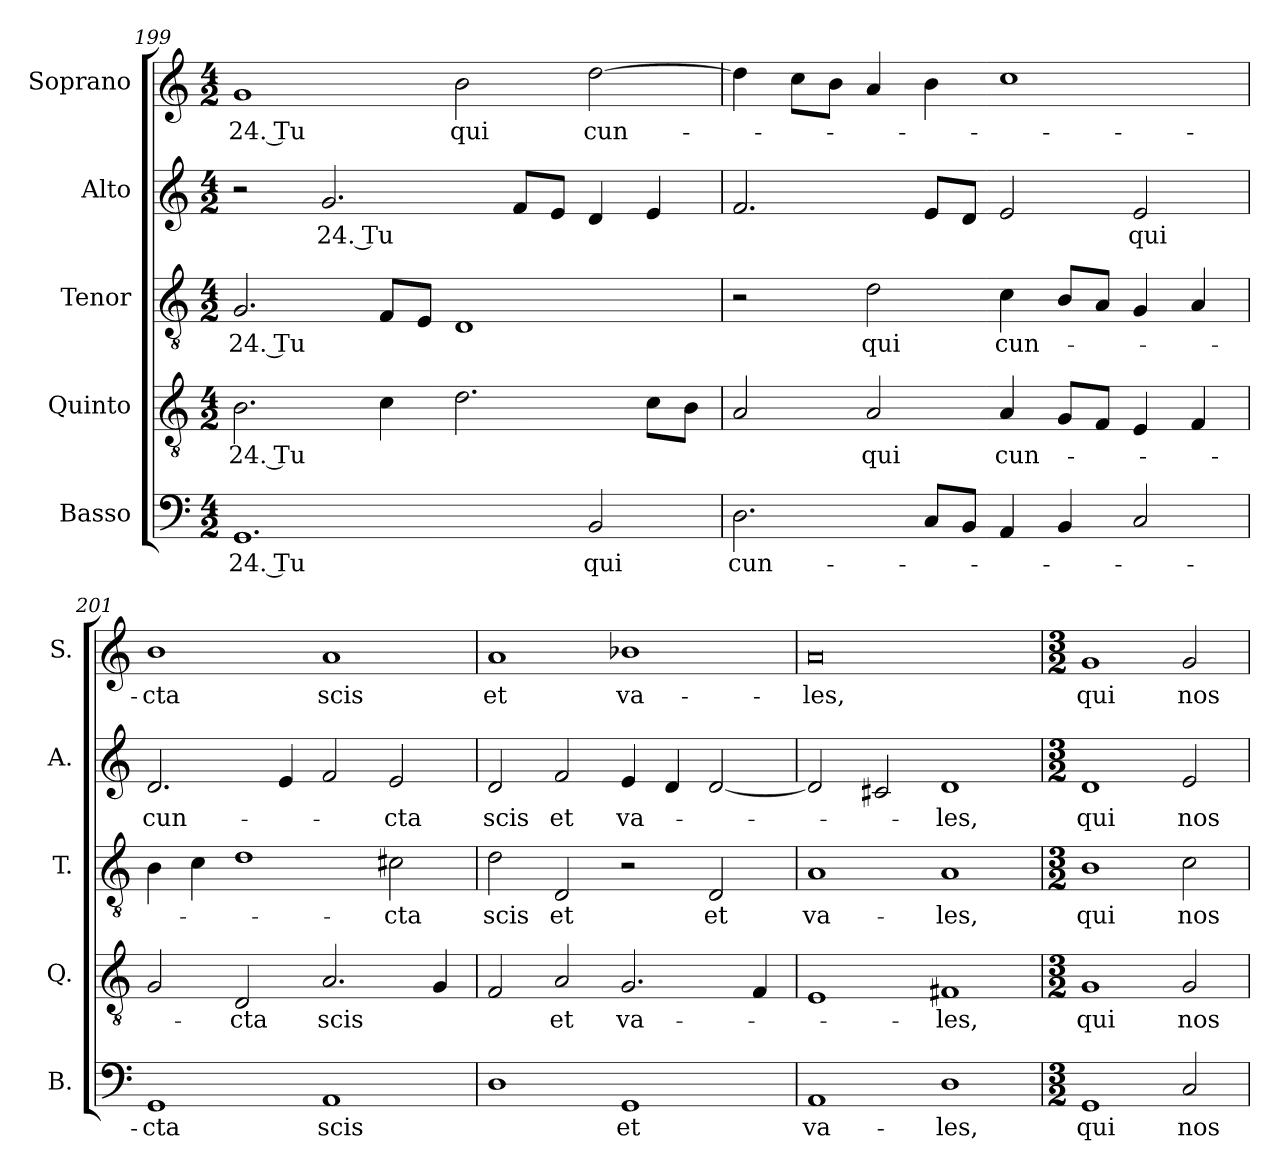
**kern	**text	**kern	**text	**kern	**text	**kern	**text	**kern	**text
*part5	*part5	*part4	*part4	*part3	*part3	*part2	*part2	*part1	*part1
*staff5	*staff5	*staff4	*staff4	*staff3	*staff3	*staff2	*staff2	*staff1	*staff1
*I"Basso	*	*I"Quinto	*	*I"Tenor	*	*I"Alto	*	*I"Soprano	*
*I'B.	*	*I'Q.	*	*I'T.	*	*I'A.	*	*I'S.	*
*clefF4	*	*clefGv2	*	*clefGv2	*	*clefG2	*	*clefG2	*
*	*	*ITrd7c12	*	*ITrd7c12	*	*	*	*	*
*k[]	*	*k[]	*	*k[]	*	*k[]	*	*k[]	*
*C:	*	*C:	*	*C:	*	*C:	*	*C:	*
*M4/2	*	*M4/2	*	*M4/2	*	*M4/2	*	*M4/2	*
=199	=199	=199	=199	=199	=199	=199	=199	=199	=199
!	!LO:LY:b:color=#000000	!	!	!	!	!	!	!	!
!	!	!	!LO:LY:b:color=#000000	!	!	!	!	!	!
!	!	!	!	!	!LO:LY:b:color=#000000	!	!	!	!
!	!	!	!	!	!	!	!	!	!LO:LY:b:color=#000000
1.GGi	24. Tu	2.BBi\	24. Tu	2.GGi/	24. Tu	2r	.	1gi	24. Tu
!	!	!	!	!	!	!	!LO:LY:b:color=#000000	!	!
.	.	.	.	.	.	2.gi/	24. Tu	.	.
.	.	4Ci\	.	8FFi/L	.	.	.	.	.
.	.	.	.	8EEi/J	.	.	.	.	.
!	!	!	!	!	!	!	!	!	!LO:LY:b:color=#000000
.	.	2.Di\	.	1DDi	.	.	.	2bi\	qui
.	.	.	.	.	.	8fi/L	.	.	.
.	.	.	.	.	.	8ei/J	.	.	.
!	!LO:LY:b:color=#000000	!	!	!	!	!	!	!	!
!	!	!	!	!	!	!	!	!	!LO:LY:b:color=#000000
2BBi/	qui	.	.	.	.	4di/	.	[2ddi\	cun-
.	.	8Ci\L	.	.	.	4ei/	.	.	.
.	.	8BBi\J	.	.	.	.	.	.	.
=200	=200	=200	=200	=200	=200	=200	=200	=200	=200
!	!LO:LY:b:color=#000000	!	!	!	!	!	!	!	!
2.Di\	cun-	2AAi/	.	2r	.	2.fi/	.	4ddi\]	.
.	.	.	.	.	.	.	.	8cci\L	.
.	.	.	.	.	.	.	.	8bi\J	.
!	!	!	!LO:LY:b:color=#000000	!	!	!	!	!	!
!	!	!	!	!	!LO:LY:b:color=#000000	!	!	!	!
.	.	2AAi/	qui	2Di\	qui	.	.	4ai/	.
8Ci/L	.	.	.	.	.	8ei/L	.	4bi\	.
8BBi/J	.	.	.	.	.	8di/J	.	.	.
!	!	!	!LO:LY:b:color=#000000	!	!	!	!	!	!
!	!	!	!	!	!LO:LY:b:color=#000000	!	!	!	!
4AAi/	.	4AAi/	cun-	4Ci\	cun-	2ei/	.	1cci	.
4BBi/	.	8GGi/L	.	8BBi/L	.	.	.	.	.
.	.	8FFi/J	.	8AAi/J	.	.	.	.	.
!	!	!	!	!	!	!	!LO:LY:b:color=#000000	!	!
2Ci/	.	4EEi/	.	4GGi/	.	2ei/	qui	.	.
.	.	4FFi/	.	4AAi/	.	.	.	.	.
=201	=201	=201	=201	=201	=201	=201	=201	=201	=201
!	!LO:LY:b:color=#000000	!	!	!	!	!	!	!	!
!	!	!	!	!	!	!	!LO:LY:b:color=#000000	!	!
!	!	!	!	!	!	!	!	!	!LO:LY:b:color=#000000
1GGi	-cta	2GGi/	.	4BBi\	.	2.di/	cun-	1bi	-cta
.	.	.	.	4Ci\	.	.	.	.	.
!	!	!	!LO:LY:b:color=#000000	!	!	!	!	!	!
.	.	2DDi/	-cta	1Di	.	.	.	.	.
.	.	.	.	.	.	4ei/	.	.	.
!	!LO:LY:b:color=#000000	!	!	!	!	!	!	!	!
!	!	!	!LO:LY:b:color=#000000	!	!	!	!	!	!
!	!	!	!	!	!	!	!	!	!LO:LY:b:color=#000000
1AAi	scis	2.AAi/	scis	.	.	2fi/	.	1ai	scis
!	!	!	!	!	!LO:LY:b:color=#000000	!	!	!	!
!	!	!	!	!	!	!	!LO:LY:b:color=#000000	!	!
.	.	.	.	2C#Xi\	-cta	2ei/	-cta	.	.
.	.	4GGi/	.	.	.	.	.	.	.
!!LO:LB:g=z
=202	=202	=202	=202	=202	=202	=202	=202	=202	=202
!	!	!	!	!	!LO:LY:b:color=#000000	!	!	!	!
!	!	!	!	!	!	!	!LO:LY:b:color=#000000	!	!
!	!	!	!	!	!	!	!	!	!LO:LY:b:color=#000000
1Di	.	2FFi/	.	2Di\	scis	2di/	scis	1ai	et
!	!	!	!LO:LY:b:color=#000000	!	!	!	!	!	!
!	!	!	!	!	!LO:LY:b:color=#000000	!	!	!	!
!	!	!	!	!	!	!	!LO:LY:b:color=#000000	!	!
.	.	2AAi/	et	2DDi/	et	2fi/	et	.	.
!	!LO:LY:b:color=#000000	!	!	!	!	!	!	!	!
!	!	!	!LO:LY:b:color=#000000	!	!	!	!	!	!
!	!	!	!	!	!	!	!LO:LY:b:color=#000000	!	!
!	!	!	!	!	!	!	!	!	!LO:LY:b:color=#000000
1GGi	et	2.GGi/	va-	2r	.	4ei/	va-	1b-Xi	va-
.	.	.	.	.	.	4di/	.	.	.
!	!	!	!	!	!LO:LY:b:color=#000000	!	!	!	!
.	.	.	.	2DDi/	et	[2di/	.	.	.
.	.	4FFi/	.	.	.	.	.	.	.
=203	=203	=203	=203	=203	=203	=203	=203	=203	=203
!	!LO:LY:b:color=#000000	!	!	!	!	!	!	!	!
!	!	!	!	!	!LO:LY:b:color=#000000	!	!	!	!
!	!	!	!	!	!	!	!	!	!LO:LY:b:color=#000000
1AAi	va-	1EEi	.	1AAi	va-	2di/]	.	0ai	-les,
.	.	.	.	.	.	2c#Xi/	.	.	.
!	!LO:LY:b:color=#000000	!	!	!	!	!	!	!	!
!	!	!	!LO:LY:b:color=#000000	!	!	!	!	!	!
!	!	!	!	!	!LO:LY:b:color=#000000	!	!	!	!
!	!	!	!	!	!	!	!LO:LY:b:color=#000000	!	!
1Di	-les,	1FF#Xi	-les,	1AAi	-les,	1di	-les,	.	.
=204	=204	=204	=204	=204	=204	=204	=204	=204	=204
*M3/2	*	*M3/2	*	*M3/2	*	*M3/2	*	*M3/2	*
!	!LO:LY:b:color=#000000	!	!	!	!	!	!	!	!
!	!	!	!LO:LY:b:color=#000000	!	!	!	!	!	!
!	!	!	!	!	!LO:LY:b:color=#000000	!	!	!	!
!	!	!	!	!	!	!	!LO:LY:b:color=#000000	!	!
!	!	!	!	!	!	!	!	!	!LO:LY:b:color=#000000
1GGi	qui	1GGi	qui	1BBi	qui	1di	qui	1gi	qui
!	!LO:LY:b:color=#000000	!	!	!	!	!	!	!	!
!	!	!	!LO:LY:b:color=#000000	!	!	!	!	!	!
!	!	!	!	!	!LO:LY:b:color=#000000	!	!	!	!
!	!	!	!	!	!	!	!LO:LY:b:color=#000000	!	!
!	!	!	!	!	!	!	!	!	!LO:LY:b:color=#000000
2Ci/	nos	2GGi/	nos	2Ci\	nos	2ei/	nos	2gi/	nos
=	=	=	=	=	=	=	=	=	=
*-	*-	*-	*-	*-	*-	*-	*-	*-	*-
